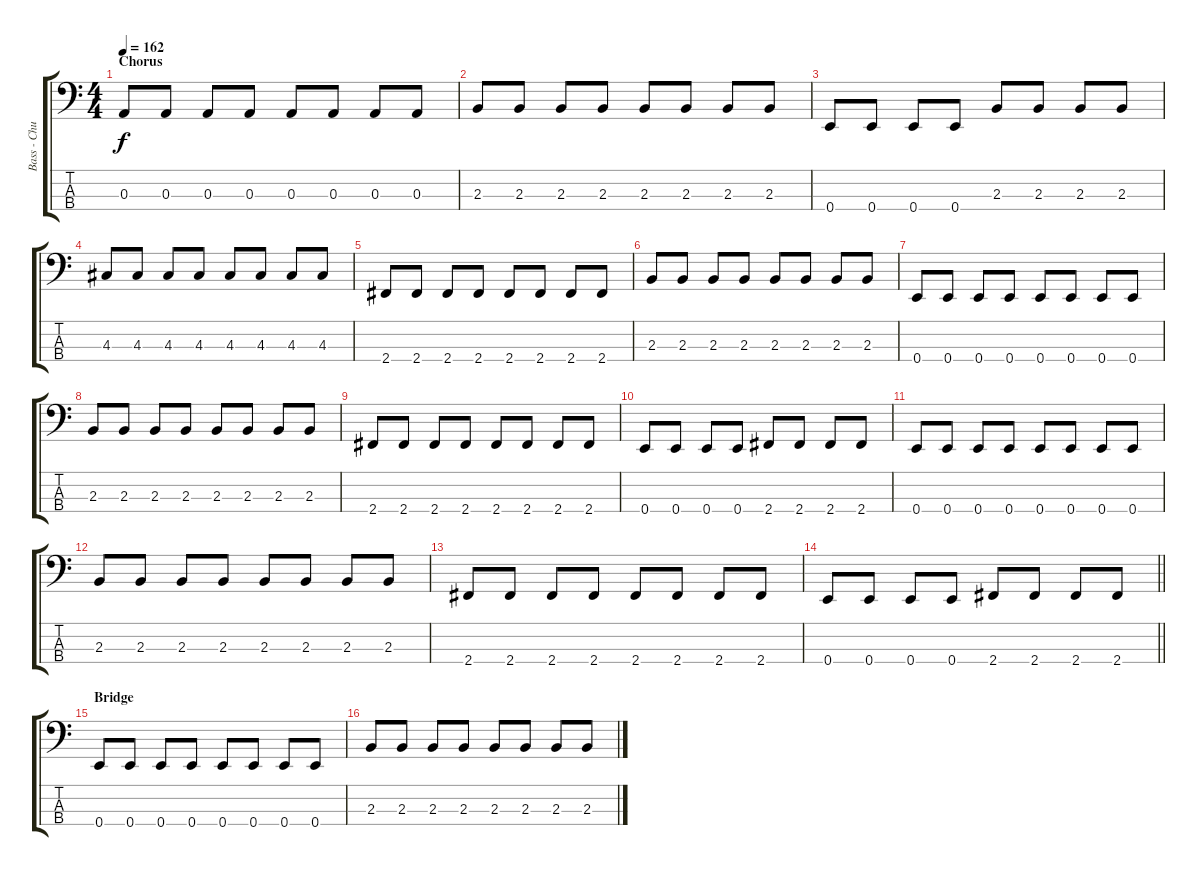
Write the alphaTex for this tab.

\track ("Bass - Chumakova" "Bass - Chu") {instrument electricbassfinger}
\staff {score tabs}
\tuning (G2 D2 A1 E1) {hide}
\ts (4 4)
\section ("" "Chorus")
\tempo 162
\clef f4
\ks c
0.3.8{dy f} 0.3.8 0.3.8 0.3.8 0.3.8 0.3.8 0.3.8 0.3.8 |
2.3.8 2.3.8 2.3.8 2.3.8 2.3.8 2.3.8 2.3.8 2.3.8 |
0.4.8 0.4.8 0.4.8 0.4.8 2.3.8 2.3.8 2.3.8 2.3.8 |
4.3.8 4.3.8 4.3.8 4.3.8 4.3.8 4.3.8 4.3.8 4.3.8 |
2.4.8 2.4.8 2.4.8 2.4.8 2.4.8 2.4.8 2.4.8 2.4.8 |
2.3.8 2.3.8 2.3.8 2.3.8 2.3.8 2.3.8 2.3.8 2.3.8 |
0.4.8 0.4.8 0.4.8 0.4.8 0.4.8 0.4.8 0.4.8 0.4.8 |
2.3.8 2.3.8 2.3.8 2.3.8 2.3.8 2.3.8 2.3.8 2.3.8 |
2.4.8 2.4.8 2.4.8 2.4.8 2.4.8 2.4.8 2.4.8 2.4.8 |
0.4.8 0.4.8 0.4.8 0.4.8 2.4.8 2.4.8 2.4.8 2.4.8 |
0.4.8 0.4.8 0.4.8 0.4.8 0.4.8 0.4.8 0.4.8 0.4.8 |
2.3.8 2.3.8 2.3.8 2.3.8 2.3.8 2.3.8 2.3.8 2.3.8 |
2.4.8 2.4.8 2.4.8 2.4.8 2.4.8 2.4.8 2.4.8 2.4.8 |
\barLineRight lightlight
0.4.8 0.4.8 0.4.8 0.4.8 2.4.8 2.4.8 2.4.8 2.4.8 |
\section ("" "Bridge")
0.4.8 0.4.8 0.4.8 0.4.8 0.4.8 0.4.8 0.4.8 0.4.8 |
2.3.8 2.3.8 2.3.8 2.3.8 2.3.8 2.3.8 2.3.8 2.3.8
